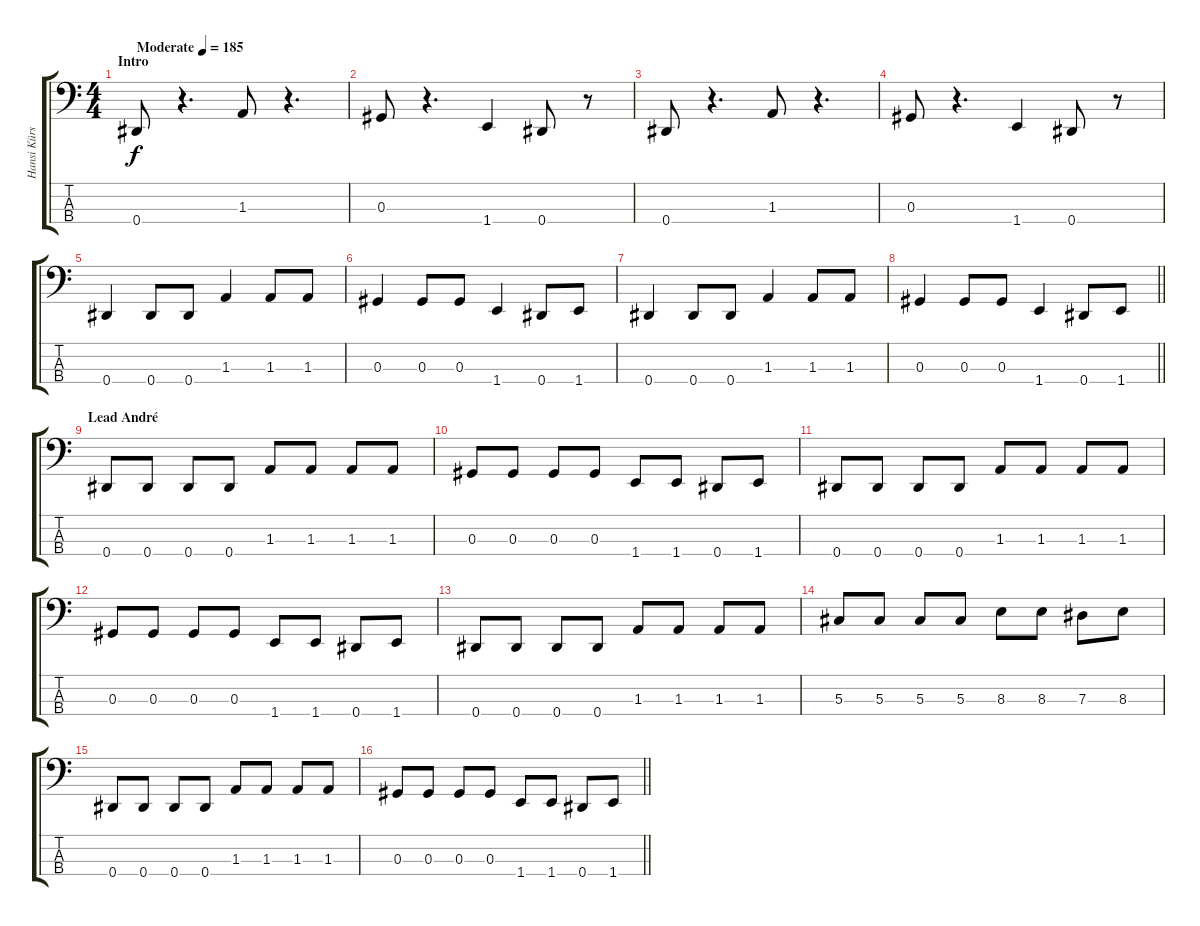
\track ("Hansi Kürsch" "Hansi Kürs") {instrument electricbasspick}
\staff {score tabs}
\tuning (Gb2 Db2 Ab1 Eb1) {hide}
\ts (4 4)
\section ("" "Intro")
\tempo (185 "Moderate")
\clef f4
\ks c
0.4.8{dy f instrument electricbasspick} r.4{d} 1.3.8 r.4{d} |
0.3.8 r.4{d} 1.4.4 0.4.8 r.8 |
0.4.8 r.4{d} 1.3.8 r.4{d} |
0.3.8 r.4{d} 1.4.4 0.4.8 r.8 |
0.4.4 0.4.8 0.4.8 1.3.4 1.3.8 1.3.8 |
0.3.4 0.3.8 0.3.8 1.4.4 0.4.8 1.4.8 |
0.4.4 0.4.8 0.4.8 1.3.4 1.3.8 1.3.8 |
\barLineRight lightlight
0.3.4 0.3.8 0.3.8 1.4.4 0.4.8 1.4.8 |
\section ("" "Lead André")
0.4.8 0.4.8 0.4.8 0.4.8 1.3.8 1.3.8 1.3.8 1.3.8 |
0.3.8 0.3.8 0.3.8 0.3.8 1.4.8 1.4.8 0.4.8 1.4.8 |
0.4.8 0.4.8 0.4.8 0.4.8 1.3.8 1.3.8 1.3.8 1.3.8 |
0.3.8 0.3.8 0.3.8 0.3.8 1.4.8 1.4.8 0.4.8 1.4.8 |
0.4.8 0.4.8 0.4.8 0.4.8 1.3.8 1.3.8 1.3.8 1.3.8 |
5.3.8 5.3.8 5.3.8 5.3.8 8.3.8 8.3.8 7.3.8 8.3.8 |
0.4.8 0.4.8 0.4.8 0.4.8 1.3.8 1.3.8 1.3.8 1.3.8 |
\barLineRight lightlight
0.3.8 0.3.8 0.3.8 0.3.8 1.4.8 1.4.8 0.4.8 1.4.8
